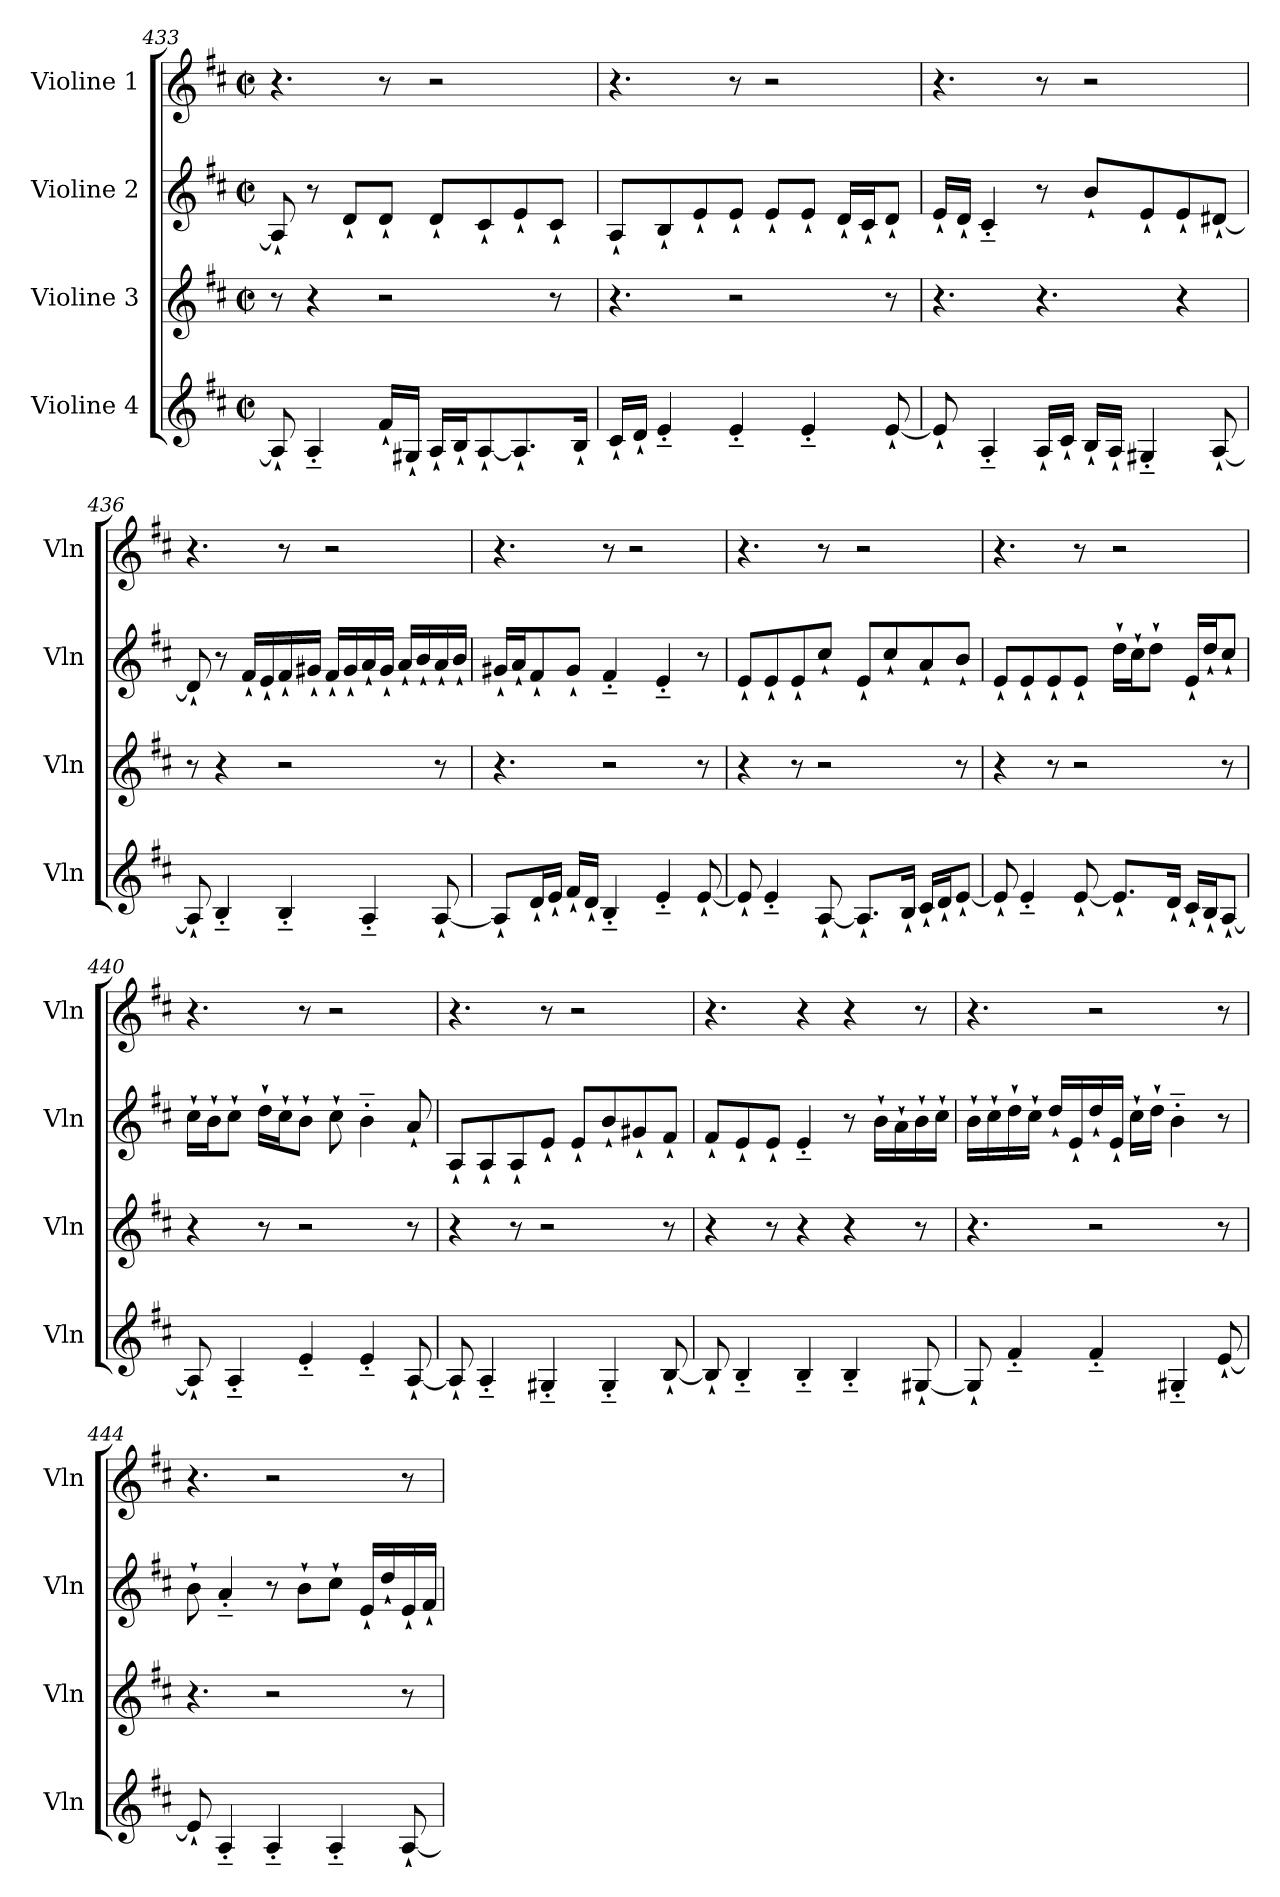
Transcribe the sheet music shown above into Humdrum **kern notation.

**kern	**kern	**kern	**kern
*part4	*part3	*part2	*part1
*staff4	*staff3	*staff2	*staff1
*I"Violine 4	*I"Violine 3	*I"Violine 2	*I"Violine 1
*I'Vln	*I'Vln	*I'Vln	*I'Vln
!!LO:LB:g=z
*clefG2	*clefG2	*clefG2	*clefG2
*k[f#c#]	*k[f#c#]	*k[f#c#]	*k[f#c#]
*D:	*D:	*D:	*D:
*M2/2	*M2/2	*M2/2	*M2/2
*met(c|)	*met(c|)	*met(c|)	*met(c|)
=433	=433	=433	=433
8A`/]	8r	8A`/]	4.r
4A~'/	4r	8r	.
.	.	8d`/L	.
16f#`/LL	2r	8d`/J	8r
16G#X`/JJ	.	.	.
16A`/LL	.	8d`/L	2r
16B`/J	.	.	.
[8A`/	.	8c#`/	.
8.A`/]	.	8e`/	.
.	8r	8c#`/J	.
16B`/Jk	.	.	.
=434	=434	=434	=434
16c#`/LL	4.r	8A`/L	4.r
16d`/JJ	.	.	.
4e~'/	.	8B`/	.
.	.	8e`/	.
4e~'/	2r	8e`/J	8r
.	.	8e`/L	2r
4e~'/	.	8e`/J	.
.	.	16d`/LL	.
.	.	16c#`/J	.
[8e`/	8r	8d`/J	.
=435	=435	=435	=435
8e`/]	4.r	16e`/LL	4.r
.	.	16d`/JJ	.
4A~'/	.	4c#~'/	.
16A`/LL	4.r	8r	8r
16c#`/JJ	.	.	.
16B`/LL	.	8b`/L	2r
16A`/JJ	.	.	.
4G#X~'/	.	8e`/	.
.	4r	8e`/	.
[8A`/	.	[8d#X`/J	.
!!LO:PB:g=z
=436	=436	=436	=436
8A`/]	8r	8d#`/]	4.r
4B~'/	4r	8r	.
.	.	16f#`/LL	.
.	.	16e`/	.
4B~'/	2r	16f#`/	8r
.	.	16g#X`/JJ	.
.	.	16f#`/LL	2r
.	.	16g#`/	.
4A~'/	.	16a`/	.
.	.	16g#`/JJ	.
.	.	16a`/LL	.
.	.	16b`/	.
[8A`/	8r	16a`/	.
.	.	16b`/JJ	.
=437	=437	=437	=437
8A`/L]	4.r	16g#X`/LL	4.r
.	.	16a`/J	.
16d`/L	.	8f#`/	.
16e`/JJ	.	.	.
16f#`/LL	.	8g#`/J	.
16d`/JJ	.	.	.
4B~'/	2r	4f#~'/	8r
.	.	.	2r
4e~'/	.	4e~'/	.
[8e`/	8r	8r	.
=438	=438	=438	=438
8e`/]	4r	8e`/L	4.r
4e~'/	.	8e`/	.
.	8r	8e`/	.
[8A`/	2r	8cc#`/J	8r
8.A`/L]	.	8e`/L	2r
.	.	8cc#`/	.
16B`/Jk	.	.	.
16c#`/LL	.	8a`/	.
16d`/J	.	.	.
[8e`/J	8r	8b`/J	.
!!LO:LB:g=z
=439	=439	=439	=439
8e`/]	4r	8e`/L	4.r
4e~'/	.	8e`/	.
.	8r	8e`/	.
[8e`/	2r	8e`/J	8r
8.e`/L]	.	16dd`\LL	2r
.	.	16cc#`\J	.
.	.	8dd`\J	.
16d`/Jk	.	.	.
16c#`/LL	.	16e`/LL	.
16B`/J	.	16dd`/J	.
[8A`/J	8r	8cc#`/J	.
=440	=440	=440	=440
8A`/]	4r	16cc#`\LL	4.r
.	.	16b`\J	.
4A~'/	.	8cc#`\J	.
.	8r	16dd`\LL	.
.	.	16cc#`\J	.
4e~'/	2r	8b`\J	8r
.	.	8cc#`\	2r
4e~'/	.	4b~'\	.
[8A`/	8r	8a`/	.
=441	=441	=441	=441
8A`/]	4r	8A`/L	4.r
4A~'/	.	8A`/	.
.	8r	8A`/	.
4G#X~'/	2r	8e`/J	8r
.	.	8e`/L	2r
4G#~'/	.	8b`/	.
.	.	8g#X`/	.
[8B`/	8r	8f#`/J	.
=442	=442	=442	=442
8B`/]	4r	8f#`/L	4.r
4B~'/	.	8e`/	.
.	8r	8e`/J	.
4B~'/	4r	4e~'/	4r
4B~'/	4r	8r	4r
.	.	16b`\LL	.
.	.	16a`\	.
[8G#X`/	8r	16b`\	8r
.	.	16cc#`\JJ	.
!!LO:LB:g=z
=443	=443	=443	=443
8G#`/]	4.r	16b`\LL	4.r
.	.	16cc#`\	.
4f#~'/	.	16dd`\	.
.	.	16cc#`\JJ	.
.	.	16dd`/LL	.
.	.	16e`/	.
4f#~'/	2r	16dd`/	2r
.	.	16e`/JJ	.
.	.	16cc#`\LL	.
.	.	16dd`\JJ	.
4G#X~'/	.	4b~'\	.
[8e`/	8r	8r	8r
=444	=444	=444	=444
8e`/]	4.r	8b`\	4.r
4A~'/	.	4a~'/	.
4A~'/	2r	8r	2r
.	.	8b`\L	.
4A~'/	.	8cc#`\J	.
.	.	16e`/LL	.
.	.	16dd`/	.
[8A`/	8r	16e`/	8r
.	.	16f#`/JJ	.
=	=	=	=
*-	*-	*-	*-
